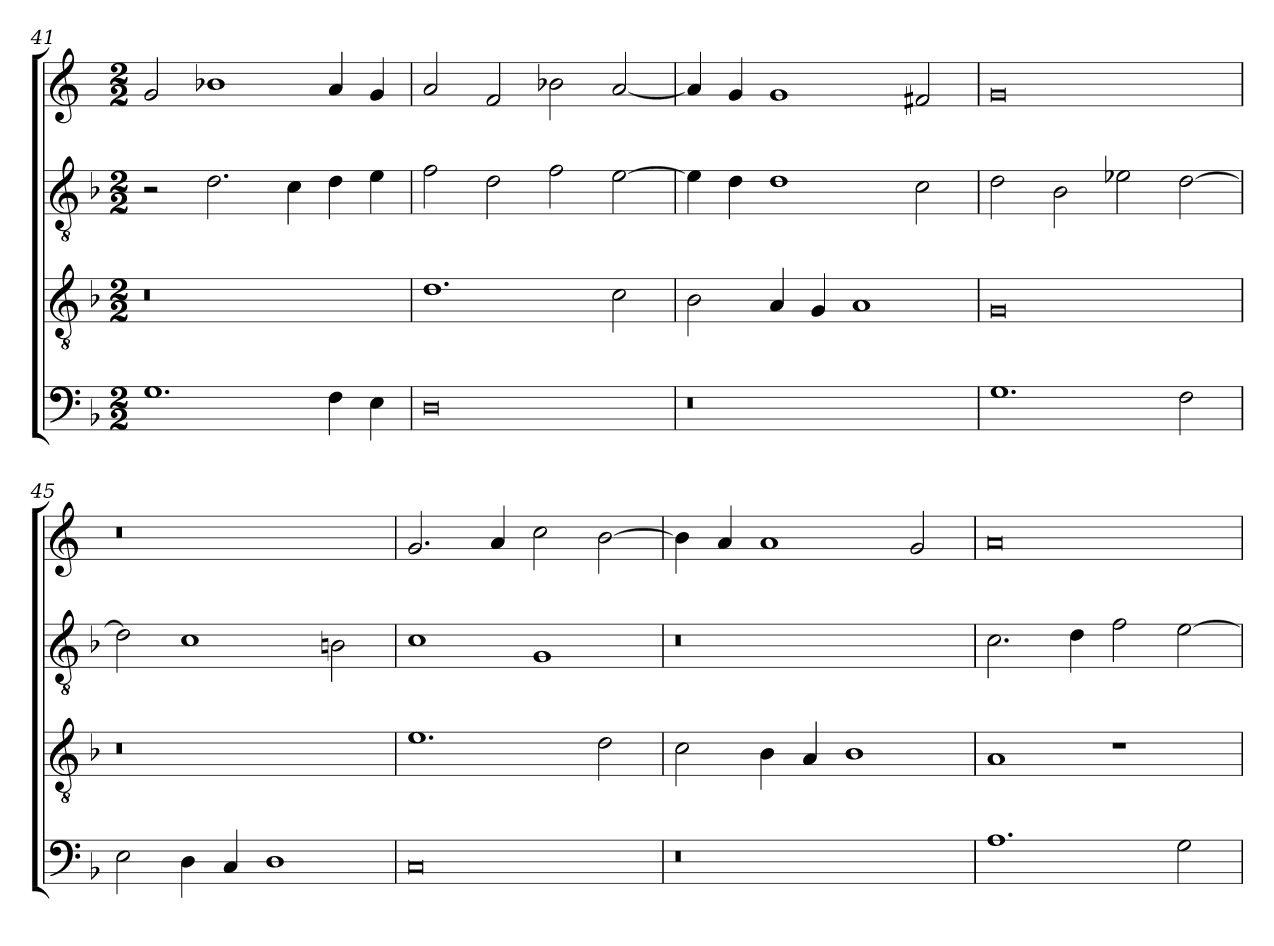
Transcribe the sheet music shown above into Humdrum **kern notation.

**kern	**kern	**kern	**kern
*part4	*part3	*part2	*part1
*staff4	*staff3	*staff2	*staff1
*clefF4	*clefGv2	*clefGv2	*clefG2
*k[b-]	*k[b-]	*k[b-]	*k[]
*M2/2	*M2/2	*M2/2	*M2/2
=41	=41	=41	=41
1.G	0r	2r	2g/
.	.	2.d\	1b-X
.	.	4c\	.
4F\	.	4d\	4a/
4E\	.	4e\	4g/
=42	=42	=42	=42
0D	1.d	2f\	2a/
.	.	2d\	2f/
.	.	2f\	2b-X\
.	2c\	[2e\	[2a/
=43	=43	=43	=43
0r	2B-\	4e\]	4a/]
.	.	4d\	4g/
.	4A/	1d	1g
.	4G/	.	.
.	1A	.	.
.	.	2c\	2f#X/
=44	=44	=44	=44
1.G	0G	2d\	0g
.	.	2B-\	.
.	.	2e-X\	.
2F\	.	[2d\	.
=45	=45	=45	=45
2E\	0r	2d\]	0r
4D\	.	1c	.
4C/	.	.	.
1D	.	.	.
.	.	2Bn\	.
=46	=46	=46	=46
0C	1.e	1c	2.g/
.	.	.	4a/
.	.	1G	2cc\
.	2d\	.	[2b\
=47	=47	=47	=47
0r	2c\	0r	4b\]
.	.	.	4a/
.	4B-\	.	1a
.	4A/	.	.
.	1B-	.	.
.	.	.	2g/
=48	=48	=48	=48
1.A	1A	2.c\	0a
.	.	4d\	.
.	1r	2f\	.
2G\	.	[2e\	.
=	=	=	=
*-	*-	*-	*-
